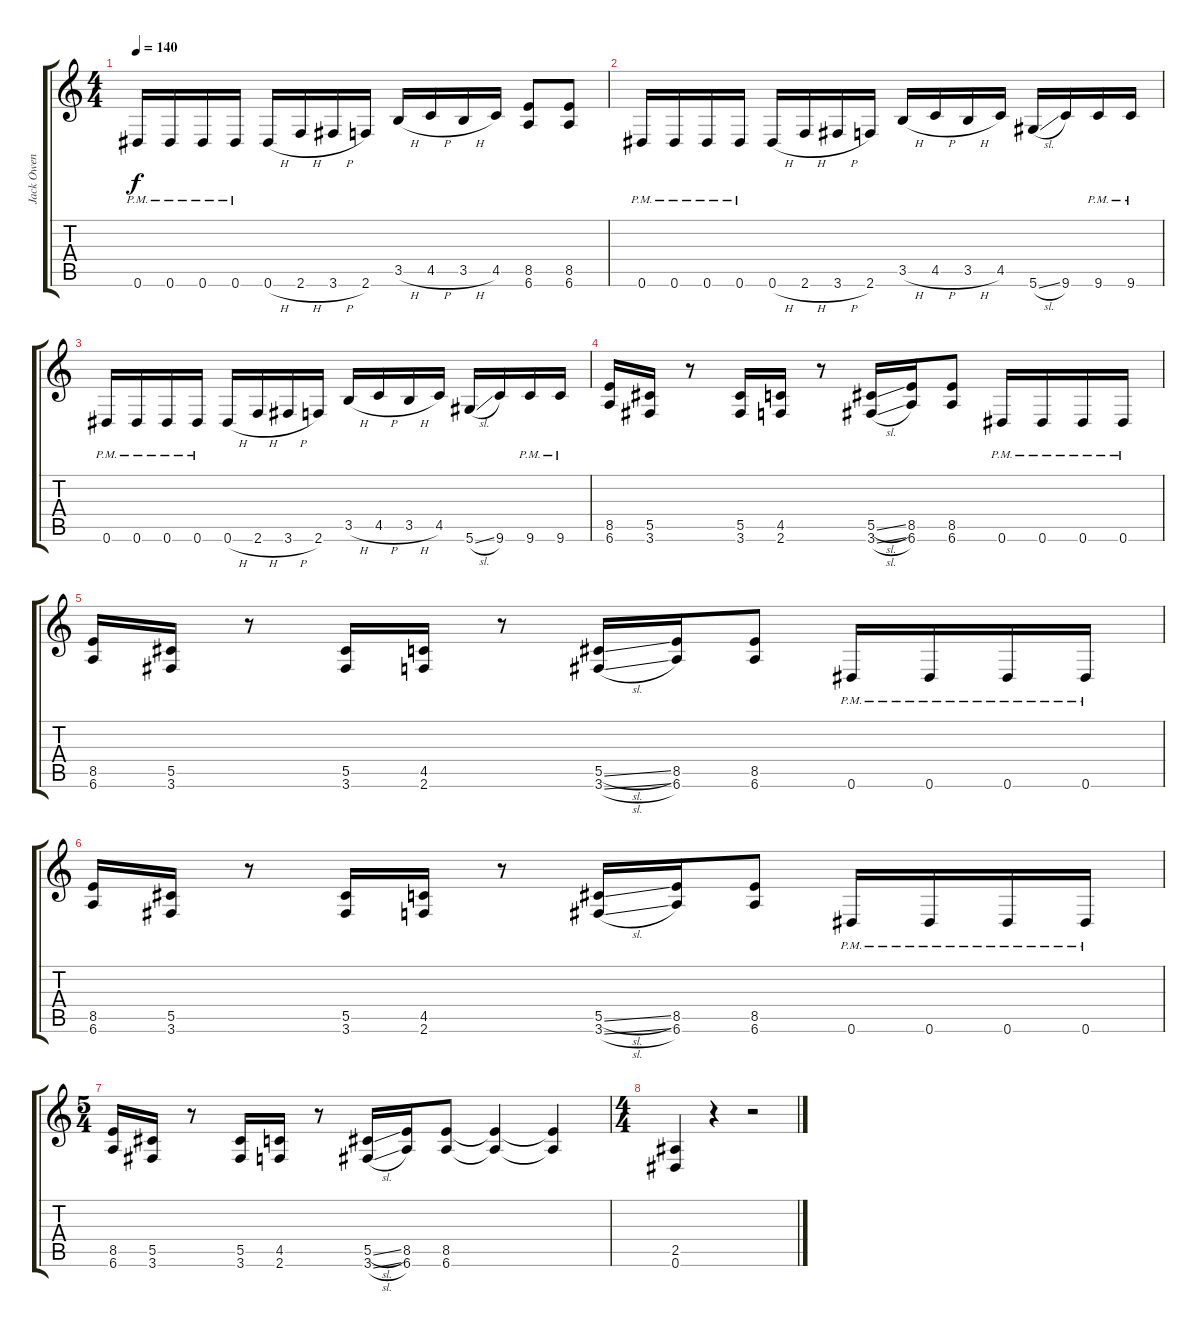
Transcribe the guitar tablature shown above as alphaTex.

\track ("Jack Owen" "Jack Owen") {instrument distortionguitar}
\staff {score tabs}
\tuning (Eb4 Bb3 Gb3 Db3 Ab2 Eb2) {hide}
\ts (4 4)
\tempo 140
\clef g2
\ks c
0.6{pm}.16{dy f} 0.6{pm}.16 0.6{pm}.16 0.6{pm}.16 0.6{h}.16 2.6{h}.16 3.6{h}.16 2.6.16 3.5{h}.16 4.5{h}.16 3.5{h}.16 4.5.16 (8.5 6.6).8 (8.5 6.6).8 |
0.6{pm}.16 0.6{pm}.16 0.6{pm}.16 0.6{pm}.16 0.6{h}.16 2.6{h}.16 3.6{h}.16 2.6.16 3.5{h}.16 4.5{h}.16 3.5{h}.16 4.5.16 5.6{sl}.16 9.6.16 9.6{pm}.16 9.6{pm}.16 |
0.6{pm}.16 0.6{pm}.16 0.6{pm}.16 0.6{pm}.16 0.6{h}.16 2.6{h}.16 3.6{h}.16 2.6.16 3.5{h}.16 4.5{h}.16 3.5{h}.16 4.5.16 5.6{sl}.16 9.6.16 9.6{pm}.16 9.6{pm}.16 |
(8.5 6.6).16 (5.5 3.6).16 r.8 (5.5 3.6).16 (4.5 2.6).16 r.8 (5.5{sl} 3.6{sl}).16 (8.5 6.6).16 (8.5 6.6).8 0.6{pm}.16 0.6{pm}.16 0.6{pm}.16 0.6{pm}.16 |
(8.5 6.6).16 (5.5 3.6).16 r.8 (5.5 3.6).16 (4.5 2.6).16 r.8 (5.5{sl} 3.6{sl}).16 (8.5 6.6).16 (8.5 6.6).8 0.6{pm}.16 0.6{pm}.16 0.6{pm}.16 0.6{pm}.16 |
(8.5 6.6).16 (5.5 3.6).16 r.8 (5.5 3.6).16 (4.5 2.6).16 r.8 (5.5{sl} 3.6{sl}).16 (8.5 6.6).16 (8.5 6.6).8 0.6{pm}.16 0.6{pm}.16 0.6{pm}.16 0.6{pm}.16 |
\ts (5 4)
(8.5 6.6).16 (5.5 3.6).16 r.8 (5.5 3.6).16 (4.5 2.6).16 r.8 (5.5{sl} 3.6{sl}).16 (8.5 6.6).16 (8.5 6.6).8 (8.5{t} 6.6{t}).4 (8.5{t} 6.6{t}).4 |
\ts (4 4)
(2.5 0.6).4 r.4 r.2
